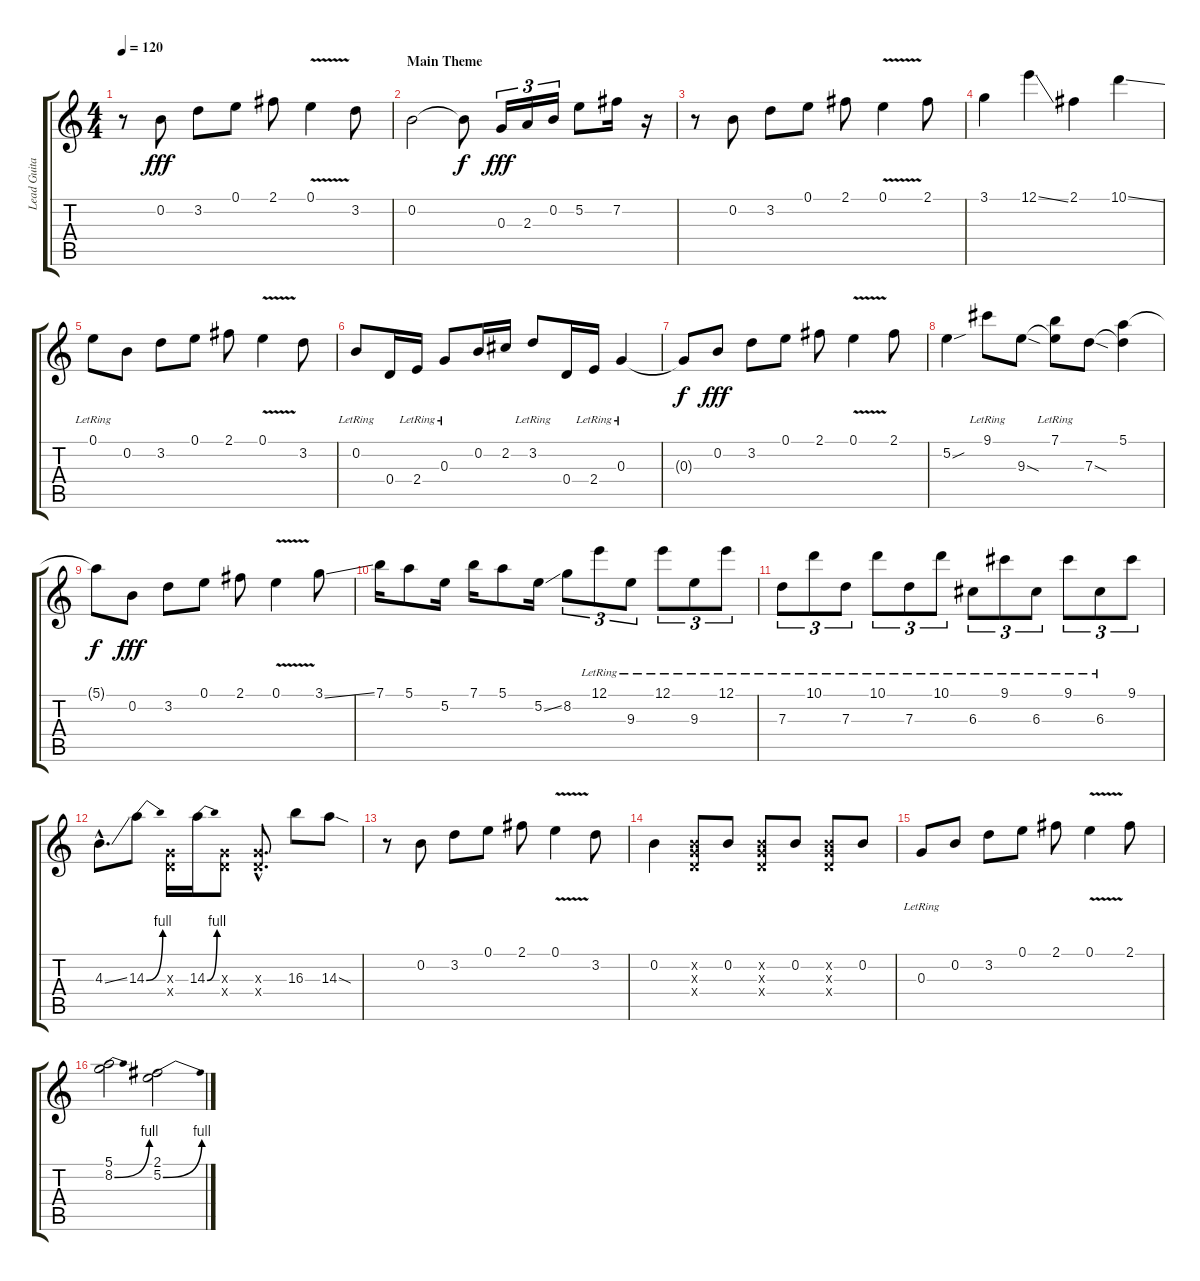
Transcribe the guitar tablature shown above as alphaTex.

\track ("Lead Guitar" "Lead Guita") {instrument electricguitarclean}
\staff {score tabs}
\tuning (E4 B3 G3 D3 A2 E2) {hide}
\ts (4 4)
\tempo 120
\clef g2
\ks c
r.8{dy f} 0.2.8{dy fff} 3.2.8 0.1.8 2.1.8 0.1{v}.4 3.2.8 |
\section ("" "Main Theme")
0.2.2 0.2{t}.8{dy f} 0.3.16{tu (3 2) dy fff} 2.3.16{tu (3 2)} 0.2.16{tu (3 2)} 5.2.8 7.2.16 r.16 |
r.8 0.2.8 3.2.8 0.1.8 2.1.8 0.1{v}.4 2.1.8 |
3.1.4 12.1{ss}.4 2.1.4 10.1{ss}.4 |
0.1{lr}.8 0.2.8 3.2.8 0.1.8 2.1.8 0.1{v}.4 3.2.8 |
0.2{lr}.8 0.4.16 2.4{lr}.16 0.3{lr}.8 0.2.16 2.2.16 3.2{lr}.8 0.4.16 2.4{lr}.16 0.3{lr}.4 |
0.3{t}.8{dy f} 0.2.8{dy fff} 3.2.8 0.1.8 2.1.8 0.1{v}.4 2.1.8 |
5.2{sou}.4 9.1{lr}.8 9.3{sod}.8 (7.1{lr} 9.3{t}).8 7.3{sod}.8 (5.1 7.3{t}).4 |
5.1{t}.8{dy f} 0.2.8{dy fff} 3.2.8 0.1.8 2.1.8 0.1{v}.4 3.1{ss}.8 |
7.1.16 5.1.8 5.2.16 7.1.16 5.1.8 5.2{ss}.16 8.2.8{tu (3 2)} 12.1{lr}.8{tu (3 2)} 9.3{lr}.8{tu (3 2)} 12.1{lr}.8{tu (3 2)} 9.3{lr}.8{tu (3 2)} 12.1{lr}.8{tu (3 2)} |
7.3{lr}.8{tu (3 2)} 10.1{lr}.8{tu (3 2)} 7.3{lr}.8{tu (3 2)} 10.1{lr}.8{tu (3 2)} 7.3{lr}.8{tu (3 2)} 10.1{lr}.8{tu (3 2)} 6.3{lr}.8{tu (3 2)} 9.1{lr}.8{tu (3 2)} 6.3{lr}.8{tu (3 2)} 9.1{lr}.8{tu (3 2)} 6.3{lr}.8{tu (3 2)} 9.1.8{tu (3 2)} |
4.3{ss hac}.8{d} 14.3{be (bend 0 0 60 4)}.8 (0.3{x} 0.4{x}).16 14.3{be (bend 0 0 60 4)}.16 (0.3{x} 0.4{x}).8 (0.3{hac x} 0.4{hac x}).8{d} 16.3.8 14.3{sod}.8 |
r.8 0.2.8 3.2.8 0.1.8 2.1.8 0.1{v}.4 3.2.8 |
0.2.4 (0.2{x} 0.3{x} 0.4{x}).8 0.2.8 (0.2{x} 0.3{x} 0.4{x}).8 0.2.8 (0.2{x} 0.3{x} 0.4{x}).8 0.2.8 |
0.3{lr}.8 0.2.8 3.2.8 0.1.8 2.1.8 0.1{v}.4 2.1.8 |
(5.1 8.2{be (bend 0 0 60 4)}).2 (2.1 5.2{be (bend 0 0 60 4)}).2
